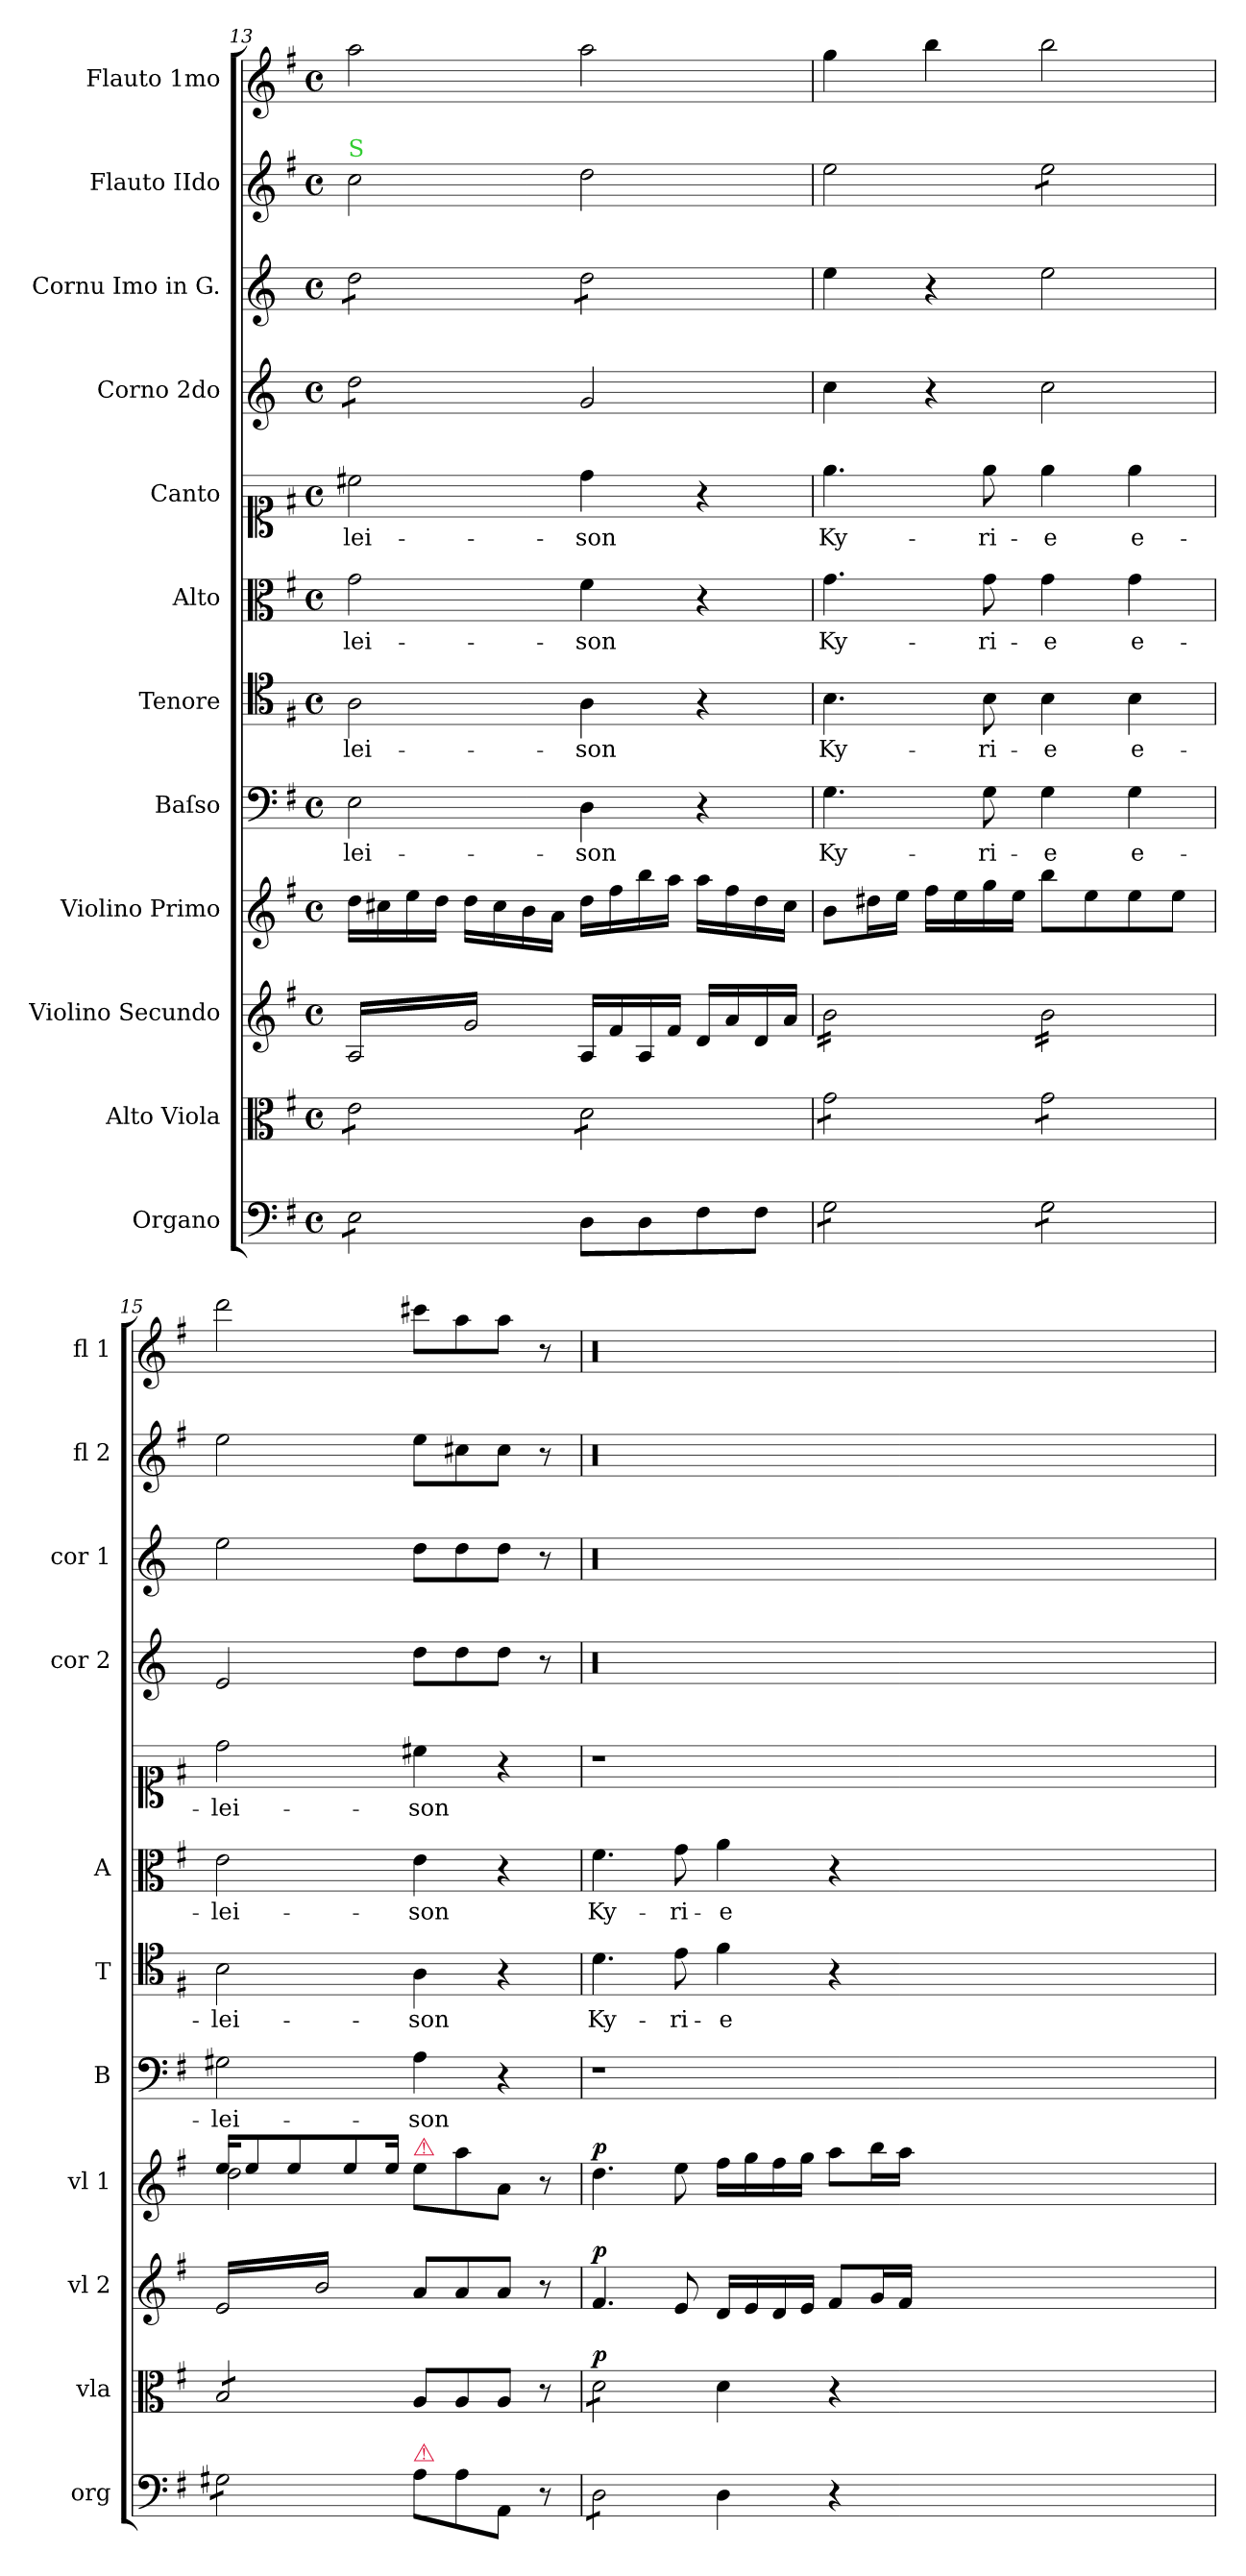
**kern	**dynam	**kern	**dynam	**kern	**dynam	**kern	**dynam	**kern	**text	**kern	**text	**kern	**text	**kern	**text	**kern	**kern	**kern	**kern
*part12	*part12	*part11	*part11	*part10	*part10	*part9	*part9	*part8	*part8	*part7	*part7	*part6	*part6	*part5	*part5	*part4	*part3	*part2	*part1
*staff12	*staff12	*staff11	*staff11	*staff10	*staff10	*staff9	*staff9	*staff8	*staff8	*staff7	*staff7	*staff6	*staff6	*staff5	*staff5	*staff4	*staff3	*staff2	*staff1
*I"Organo	*	*I"Alto Viola	*	*I"Violino Secundo	*	*I"Violino Primo	*	*I"Baſso	*	*I"Tenore	*	*I"Alto	*	*I"Canto	*	*I"Corno 2do	*I"Cornu Imo in G.	*I"Flauto IIdo	*I"Flauto 1mo
*I'org	*	*I'vla	*	*I'vl 2	*	*I'vl 1	*	*I'B	*	*I'T	*	*I'A	*	*	*	*I'cor 2	*I'cor 1	*I'fl 2	*I'fl 1
*clefF4	*	*clefC3	*	*clefG2	*	*clefG2	*	*clefF4	*	*clefC4	*	*clefC3	*	*clefC1	*	*clefG2	*clefG2	*clefG2	*clefG2
*	*	*	*	*	*	*	*	*	*	*	*	*	*	*	*	*ITrd3c5	*ITrd3c5	*	*
*k[f#]	*	*k[f#]	*	*k[f#]	*	*k[f#]	*	*k[f#]	*	*k[f#]	*	*k[f#]	*	*k[f#]	*	*k[f#]	*k[f#]	*k[f#]	*k[f#]
*G:	*	*G:	*	*G:	*	*G:	*	*G:	*	*G:	*	*G:	*	*G:	*	*G:	*G:	*G:	*G:
*M4/4	*	*M4/4	*	*M4/4	*	*M4/4	*	*M4/4	*	*M4/4	*	*M4/4	*	*M4/4	*	*M4/4	*M4/4	*M4/4	*M4/4
*met(c)	*	*met(c)	*	*met(c)	*	*met(c)	*	*met(c)	*	*met(c)	*	*met(c)	*	*met(c)	*	*met(c)	*met(c)	*met(c)	*met(c)
=13	=13	=13	=13	=13	=13	=13	=13	=13	=13	=13	=13	=13	=13	=13	=13	=13	=13	=13	=13
!	!	!	!	!	!	!	!	!	!	!	!	!	!	!	!	!	!	!LO:TX:a:color=limegreen:t=S	!
*tremolo	*	*	*	*	*	*	*	*	*	*	*	*	*	*	*	*	*	*	*
*	*	*tremolo	*	*	*	*	*	*	*	*	*	*	*	*	*	*	*	*	*
*	*	*	*	*tremolo	*	*	*	*	*	*	*	*	*	*	*	*	*	*	*
*	*	*	*	*	*	*	*	*	*	*	*	*	*	*	*	*tremolo	*	*	*
*	*	*	*	*	*	*	*	*	*	*	*	*	*	*	*	*	*tremolo	*	*
8E\L	.	8e\L	.	16A/LL	.	16dd\LL	.	2E\	-lei-	2A\	-lei-	2g\	-lei-	2cc#X\	-lei-	8a\L	8a\L	2cc\	2aa\
.	.	.	.	16g/	.	16cc#X\	.	.	.	.	.	.	.	.	.	.	.	.	.
8E\	.	8e\	.	16A/	.	16ee\	.	.	.	.	.	.	.	.	.	8a\	8a\	.	.
.	.	.	.	16g/	.	16dd\JJ	.	.	.	.	.	.	.	.	.	.	.	.	.
8E\	.	8e\	.	16A/	.	16dd\LL	.	.	.	.	.	.	.	.	.	8a\	8a\	.	.
.	.	.	.	16g/	.	16cc#\	.	.	.	.	.	.	.	.	.	.	.	.	.
8E\J	.	8e\J	.	16A/	.	16b\	.	.	.	.	.	.	.	.	.	8a\J	8a\J	.	.
*	*	*	*	*	*	*	*	*	*	*	*	*	*	*	*	*Xtremolo	*	*	*
*Xtremolo	*	*	*	*	*	*	*	*	*	*	*	*	*	*	*	*	*	*	*
.	.	.	.	16g/JJ	.	16a\JJ	.	.	.	.	.	.	.	.	.	.	.	.	.
*	*	*	*	*Xtremolo	*	*	*	*	*	*	*	*	*	*	*	*	*	*	*
8D\L	.	8d\L	.	16A/LL	.	16dd\LL	.	4D\	-son	4A\	-son	4f#\	-son	4dd\	-son	2d/	8a\L	2dd\	2aa\
.	.	.	.	16f#/	.	16ff#\	.	.	.	.	.	.	.	.	.	.	.	.	.
8D\	.	8d\	.	16A/	.	16bb\	.	.	.	.	.	.	.	.	.	.	8a\	.	.
.	.	.	.	16f#/JJ	.	16aa\JJ	.	.	.	.	.	.	.	.	.	.	.	.	.
8F#\	.	8d\	.	16d/LL	.	16aa\LL	.	4r	.	4r	.	4r	.	4r	.	.	8a\	.	.
.	.	.	.	16a/	.	16ff#\	.	.	.	.	.	.	.	.	.	.	.	.	.
8F#\J	.	8d\J	.	16d/	.	16dd\	.	.	.	.	.	.	.	.	.	.	8a\J	.	.
*	*	*	*	*	*	*	*	*	*	*	*	*	*	*	*	*	*Xtremolo	*	*
.	.	.	.	16a/JJ	.	16cc#\JJ	.	.	.	.	.	.	.	.	.	.	.	.	.
=14	=14	=14	=14	=14	=14	=14	=14	=14	=14	=14	=14	=14	=14	=14	=14	=14	=14	=14	=14
*tremolo	*	*	*	*	*	*	*	*	*	*	*	*	*	*	*	*	*	*	*
*	*	*	*	*tremolo	*	*	*	*	*	*	*	*	*	*	*	*	*	*	*
8G\L	.	8g\L	.	16b\LL	.	8b\L	.	4.G\	Ky-	4.B\	Ky-	4.g\	Ky-	4.ee\	Ky-	4g\	4b\	2ee\	4gg\
.	.	.	.	16b\	.	.	.	.	.	.	.	.	.	.	.	.	.	.	.
8G\	.	8g\	.	16b\	.	16dd#X\L	.	.	.	.	.	.	.	.	.	.	.	.	.
.	.	.	.	16b\	.	16ee\JJ	.	.	.	.	.	.	.	.	.	.	.	.	.
8G\	.	8g\	.	16b\	.	16ff#\LL	.	.	.	.	.	.	.	.	.	4r	4r	.	4bb\
.	.	.	.	16b\	.	16ee\	.	.	.	.	.	.	.	.	.	.	.	.	.
8G\J	.	8g\J	.	16b\	.	16gg\	.	8G\	-ri-	8B\	-ri-	8g\	-ri-	8ee\	-ri-	.	.	.	.
.	.	.	.	16b\JJ	.	16ee\JJ	.	.	.	.	.	.	.	.	.	.	.	.	.
*	*	*	*	*	*	*	*	*	*	*	*	*	*	*	*	*	*	*tremolo	*
8G\L	.	8g\L	.	16b\LL	.	8bb\L	.	4G\	-e	4B\	-e	4g\	-e	4ee\	-e	2g\	2b\	8ee\L	2bb\
.	.	.	.	16b\	.	.	.	.	.	.	.	.	.	.	.	.	.	.	.
8G\	.	8g\	.	16b\	.	8ee\	.	.	.	.	.	.	.	.	.	.	.	8ee\	.
.	.	.	.	16b\	.	.	.	.	.	.	.	.	.	.	.	.	.	.	.
8G\	.	8g\	.	16b\	.	8ee\	.	4G\	e-	4B\	e-	4g\	e-	4ee\	e-	.	.	8ee\	.
.	.	.	.	16b\	.	.	.	.	.	.	.	.	.	.	.	.	.	.	.
8G\J	.	8g\J	.	16b\	.	8ee\J	.	.	.	.	.	.	.	.	.	.	.	8ee\J	.
*	*	*	*	*	*	*	*	*	*	*	*	*	*	*	*	*	*	*Xtremolo	*
.	.	.	.	16b\JJ	.	.	.	.	.	.	.	.	.	.	.	.	.	.	.
=15	=15	=15	=15	=15	=15	=15	=15	=15	=15	=15	=15	=15	=15	=15	=15	=15	=15	=15	=15
*	*	*	*	*	*	*^	*	*	*	*	*	*	*	*	*	*	*	*	*
8G#X\L	.	8B/L	.	16e/LL	.	16ee/KL	2dd\	.	2G#X\	-lei-	2B\	-lei-	2e\	-lei-	2dd\	-lei-	2B/	2b\	2ee\	2ddd\
.	.	.	.	16b/	.	8ee/	.	.	.	.	.	.	.	.	.	.	.	.	.	.
8G#X\	.	8B/	.	16e/	.	.	.	.	.	.	.	.	.	.	.	.	.	.	.	.
.	.	.	.	16b/	.	8ee/	.	.	.	.	.	.	.	.	.	.	.	.	.	.
8G#X\	.	8B/	.	16e/	.	.	.	.	.	.	.	.	.	.	.	.	.	.	.	.
.	.	.	.	16b/	.	8ee/	.	.	.	.	.	.	.	.	.	.	.	.	.	.
8G#X\J	.	8B/J	.	16e/	.	.	.	.	.	.	.	.	.	.	.	.	.	.	.	.
*	*	*Xtremolo	*	*	*	*	*	*	*	*	*	*	*	*	*	*	*	*	*	*
*Xtremolo	*	*	*	*	*	*	*	*	*	*	*	*	*	*	*	*	*	*	*	*
.	.	.	.	16b/JJ	.	16ee/Jk	.	.	.	.	.	.	.	.	.	.	.	.	.	.
*	*	*	*	*Xtremolo	*	*	*	*	*	*	*	*	*	*	*	*	*	*	*	*
!	!	!	!	!	!	!LO:TX:a:color=crimson:t=⚠	!	!	!	!	!	!	!	!	!	!	!	!	!	!
!LO:TX:a:color=crimson:t=⚠	!	!	!	!	!	!	!	!	!	!	!	!	!	!	!	!	!	!	!	!
8A\L	.	8A/L	.	8a/L	.	8ee\L	2ryy	.	4A\	-son	4A\	-son	4e\	-son	4cc#X\	-son	8a\L	8a\L	8ee\L	8ccc#X\L
.	.	.	.	.	.	.	.	.	.	.	.	.	.	.	.	.	.	.	.	.
8A\	.	8A/	.	8a/	.	8aa\	.	.	.	.	.	.	.	.	.	.	8a\	8a\	8cc#X\	8aa\
.	.	.	.	.	.	.	.	.	.	.	.	.	.	.	.	.	.	.	.	.
8AA/J	.	8A/J	.	8a/J	.	8a/J	.	.	4r	.	4r	.	4r	.	4r	.	8a\J	8a\J	8cc#\J	8aa\J
8r	.	8r	.	8r	.	8r	.	.	.	.	.	.	.	.	.	.	8r	8r	8r	8r
*	*	*	*	*	*	*v	*v	*	*	*	*	*	*	*	*	*	*	*	*	*
=16	=16	=16	=16	=16	=16	=16	=16	=16	=16	=16	=16	=16	=16	=16	=16	=16	=16	=16	=16
!	!LO:DY:a	!	!LO:DY:a	!	!LO:DY:a	!	!LO:DY:a	!	!	!	!	!	!	!	!	!	!	!	!
*tremolo	*	*	*	*	*	*	*	*	*	*	*	*	*	*	*	*	*	*	*
*	*	*tremolo	*	*	*	*	*	*	*	*	*	*	*	*	*	*	*	*	*
8D\L	piano	8d\L	p	4.f#/	p	4.dd\	p	1r	.	4.d\	Ky-	4.f#\	Ky-	1r	.	00r	00r	00r	00r
8D\	.	8d\	.	.	.	.	.	.	.	.	.	.	.	.	.	.	.	.	.
8D\	.	8d\	.	.	.	.	.	.	.	.	.	.	.	.	.	.	.	.	.
8D\J	.	8d\J	.	8e/	.	8ee\	.	.	.	8e\	-ri-	8g\	-ri-	.	.	.	.	.	.
*	*	*Xtremolo	*	*	*	*	*	*	*	*	*	*	*	*	*	*	*	*	*
*Xtremolo	*	*	*	*	*	*	*	*	*	*	*	*	*	*	*	*	*	*	*
4D\	.	4d\	.	16d/LL	.	16ff#\LL	.	.	.	4f#\	-e	4a\	-e	.	.	.	.	.	.
.	.	.	.	16e/	.	16gg\	.	.	.	.	.	.	.	.	.	.	.	.	.
.	.	.	.	16d/	.	16ff#\	.	.	.	.	.	.	.	.	.	.	.	.	.
.	.	.	.	16e/JJ	.	16gg\JJ	.	.	.	.	.	.	.	.	.	.	.	.	.
4r	.	4r	.	8f#/L	.	8aa\L	.	.	.	4r	.	4r	.	.	.	.	.	.	.
.	.	.	.	16g/L	.	16bb\L	.	.	.	.	.	.	.	.	.	.	.	.	.
.	.	.	.	16f#/JJ	.	16aa\JJ	.	.	.	.	.	.	.	.	.	.	.	.	.
0.ryy	.	0.ryy	.	0.ryy	.	0.ryy	.	0.ryy	.	0.ryy	.	0.ryy	.	0.ryy	.	.	.	.	.
=	=	=	=	=	=	=	=	=	=	=	=	=	=	=	=	=	=	=	=
*-	*-	*-	*-	*-	*-	*-	*-	*-	*-	*-	*-	*-	*-	*-	*-	*-	*-	*-	*-
